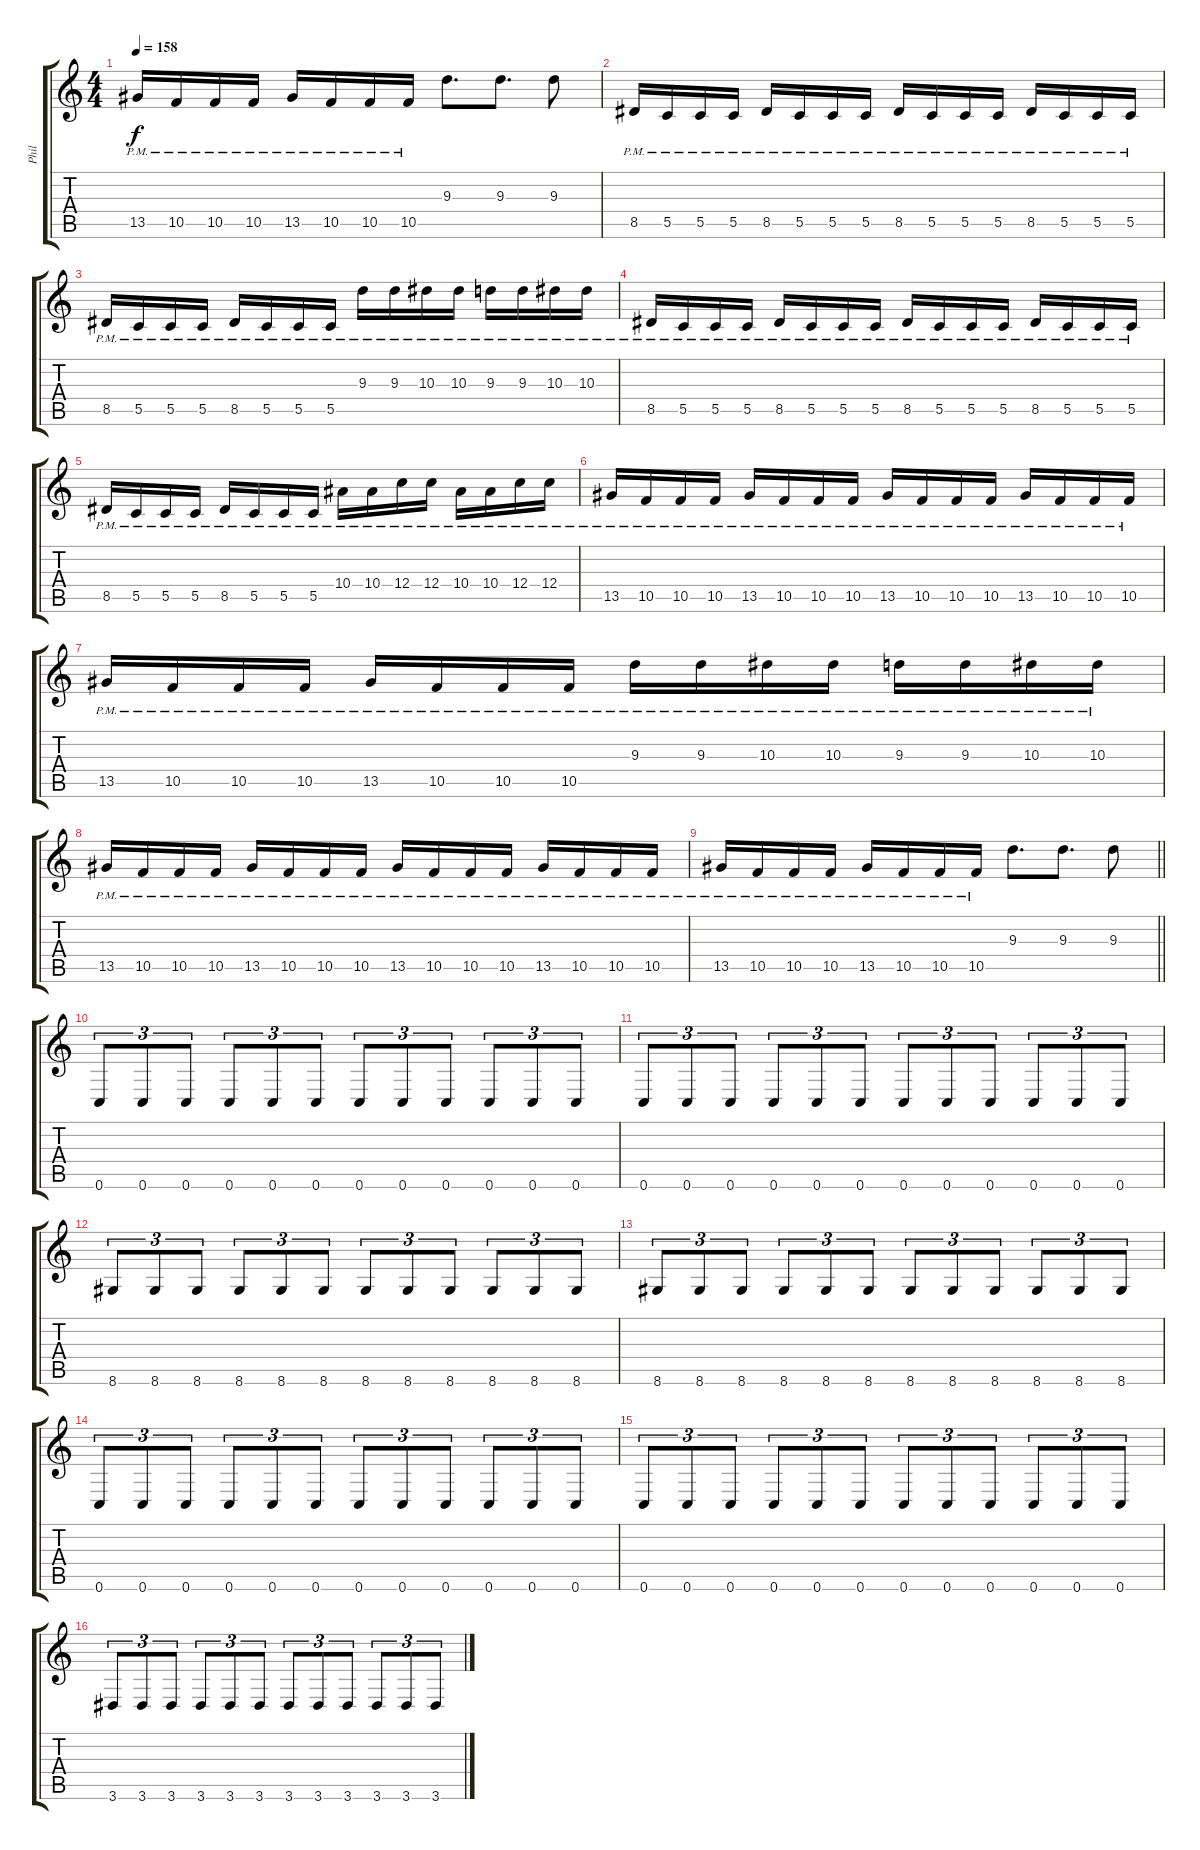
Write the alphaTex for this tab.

\track ("Phil" "Phil") {instrument distortionguitar}
\staff {score tabs}
\tuning (D4 A3 F3 C3 G2 C2) {hide}
\ts (4 4)
\tempo 158
\clef g2
\ks c
13.5{pm}.16{dy f} 10.5{pm}.16 10.5{pm}.16 10.5{pm}.16 13.5{pm}.16 10.5{pm}.16 10.5{pm}.16 10.5{pm}.16 9.3.8{d} 9.3.8{d} 9.3.8 |
8.5{pm}.16{balance 13} 5.5{pm}.16 5.5{pm}.16 5.5{pm}.16 8.5{pm}.16 5.5{pm}.16 5.5{pm}.16 5.5{pm}.16 8.5{pm}.16 5.5{pm}.16 5.5{pm}.16 5.5{pm}.16 8.5{pm}.16 5.5{pm}.16 5.5{pm}.16 5.5{pm}.16 |
8.5{pm}.16 5.5{pm}.16 5.5{pm}.16 5.5{pm}.16 8.5{pm}.16 5.5{pm}.16 5.5{pm}.16 5.5{pm}.16 9.3{pm}.16 9.3{pm}.16 10.3{pm}.16 10.3{pm}.16 9.3{pm}.16 9.3{pm}.16 10.3{pm}.16 10.3{pm}.16 |
8.5{pm}.16 5.5{pm}.16 5.5{pm}.16 5.5{pm}.16 8.5{pm}.16 5.5{pm}.16 5.5{pm}.16 5.5{pm}.16 8.5{pm}.16 5.5{pm}.16 5.5{pm}.16 5.5{pm}.16 8.5{pm}.16 5.5{pm}.16 5.5{pm}.16 5.5{pm}.16 |
8.5{pm}.16 5.5{pm}.16 5.5{pm}.16 5.5{pm}.16 8.5{pm}.16 5.5{pm}.16 5.5{pm}.16 5.5{pm}.16 10.4{pm}.16 10.4{pm}.16 12.4{pm}.16 12.4{pm}.16 10.4{pm}.16 10.4{pm}.16 12.4{pm}.16 12.4{pm}.16 |
13.5{pm}.16 10.5{pm}.16 10.5{pm}.16 10.5{pm}.16 13.5{pm}.16 10.5{pm}.16 10.5{pm}.16 10.5{pm}.16 13.5{pm}.16 10.5{pm}.16 10.5{pm}.16 10.5{pm}.16 13.5{pm}.16 10.5{pm}.16 10.5{pm}.16 10.5{pm}.16 |
13.5{pm}.16 10.5{pm}.16 10.5{pm}.16 10.5{pm}.16 13.5{pm}.16 10.5{pm}.16 10.5{pm}.16 10.5{pm}.16 9.3{pm}.16 9.3{pm}.16 10.3{pm}.16 10.3{pm}.16 9.3{pm}.16 9.3{pm}.16 10.3{pm}.16 10.3{pm}.16 |
13.5{pm}.16 10.5{pm}.16 10.5{pm}.16 10.5{pm}.16 13.5{pm}.16 10.5{pm}.16 10.5{pm}.16 10.5{pm}.16 13.5{pm}.16 10.5{pm}.16 10.5{pm}.16 10.5{pm}.16 13.5{pm}.16 10.5{pm}.16 10.5{pm}.16 10.5{pm}.16 |
\barLineRight lightlight
13.5{pm}.16 10.5{pm}.16 10.5{pm}.16 10.5{pm}.16 13.5{pm}.16 10.5{pm}.16 10.5{pm}.16 10.5{pm}.16 9.3.8{d} 9.3.8{d} 9.3.8 |
0.6.8{tu (3 2) balance 8} 0.6.8{tu (3 2)} 0.6.8{tu (3 2)} 0.6.8{tu (3 2)} 0.6.8{tu (3 2)} 0.6.8{tu (3 2)} 0.6.8{tu (3 2)} 0.6.8{tu (3 2)} 0.6.8{tu (3 2)} 0.6.8{tu (3 2)} 0.6.8{tu (3 2)} 0.6.8{tu (3 2)} |
0.6.8{tu (3 2)} 0.6.8{tu (3 2)} 0.6.8{tu (3 2)} 0.6.8{tu (3 2)} 0.6.8{tu (3 2)} 0.6.8{tu (3 2)} 0.6.8{tu (3 2)} 0.6.8{tu (3 2)} 0.6.8{tu (3 2)} 0.6.8{tu (3 2)} 0.6.8{tu (3 2)} 0.6.8{tu (3 2)} |
8.6.8{tu (3 2)} 8.6.8{tu (3 2)} 8.6.8{tu (3 2)} 8.6.8{tu (3 2)} 8.6.8{tu (3 2)} 8.6.8{tu (3 2)} 8.6.8{tu (3 2)} 8.6.8{tu (3 2)} 8.6.8{tu (3 2)} 8.6.8{tu (3 2)} 8.6.8{tu (3 2)} 8.6.8{tu (3 2)} |
8.6.8{tu (3 2)} 8.6.8{tu (3 2)} 8.6.8{tu (3 2)} 8.6.8{tu (3 2)} 8.6.8{tu (3 2)} 8.6.8{tu (3 2)} 8.6.8{tu (3 2)} 8.6.8{tu (3 2)} 8.6.8{tu (3 2)} 8.6.8{tu (3 2)} 8.6.8{tu (3 2)} 8.6.8{tu (3 2)} |
0.6.8{tu (3 2)} 0.6.8{tu (3 2)} 0.6.8{tu (3 2)} 0.6.8{tu (3 2)} 0.6.8{tu (3 2)} 0.6.8{tu (3 2)} 0.6.8{tu (3 2)} 0.6.8{tu (3 2)} 0.6.8{tu (3 2)} 0.6.8{tu (3 2)} 0.6.8{tu (3 2)} 0.6.8{tu (3 2)} |
0.6.8{tu (3 2)} 0.6.8{tu (3 2)} 0.6.8{tu (3 2)} 0.6.8{tu (3 2)} 0.6.8{tu (3 2)} 0.6.8{tu (3 2)} 0.6.8{tu (3 2)} 0.6.8{tu (3 2)} 0.6.8{tu (3 2)} 0.6.8{tu (3 2)} 0.6.8{tu (3 2)} 0.6.8{tu (3 2)} |
3.6.8{tu (3 2)} 3.6.8{tu (3 2)} 3.6.8{tu (3 2)} 3.6.8{tu (3 2)} 3.6.8{tu (3 2)} 3.6.8{tu (3 2)} 3.6.8{tu (3 2)} 3.6.8{tu (3 2)} 3.6.8{tu (3 2)} 3.6.8{tu (3 2)} 3.6.8{tu (3 2)} 3.6.8{tu (3 2)}
